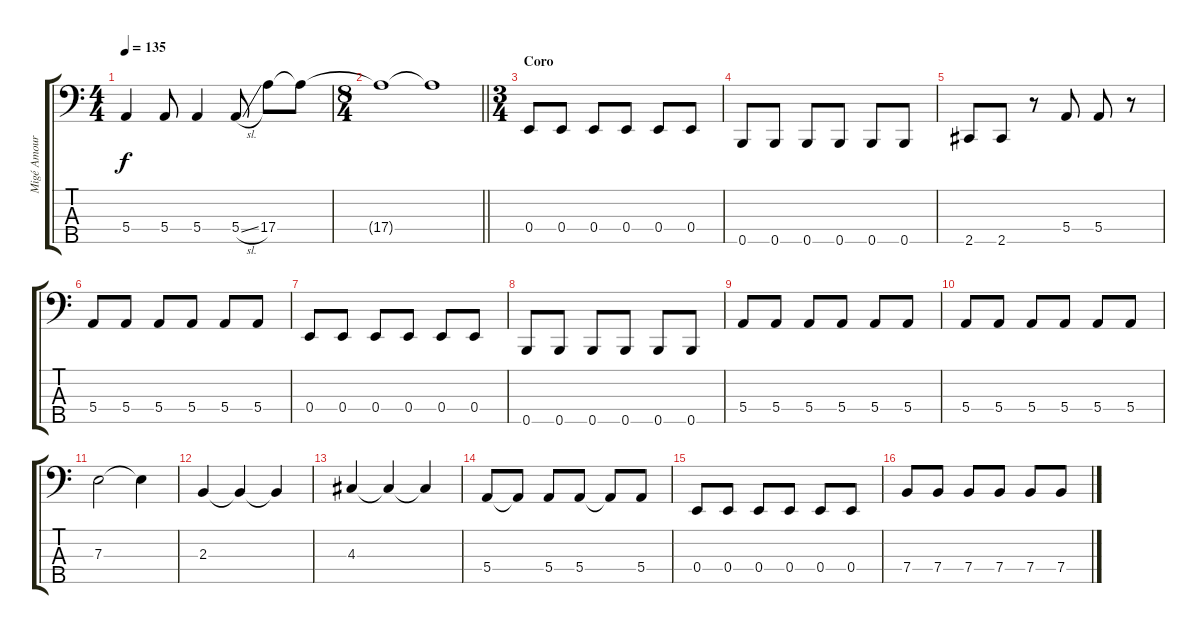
\track ("Migé Amour" "Migé Amour") {instrument electricbassfinger}
\staff {score tabs}
\tuning (G2 D2 A1 E1 B0) {hide}
\ts (4 4)
\tempo 135
\clef f4
\ks c
5.4.4{dy f} 5.4.8 5.4.4 5.4{sl}.8 17.4.8 17.4{t}.8 |
\ts (8 4)
\barLineRight lightlight
17.4{t}.1 17.4{t}.1 |
\ts (3 4)
\section ("" "Coro")
0.4.8 0.4.8 0.4.8 0.4.8 0.4.8 0.4.8 |
0.5.8 0.5.8 0.5.8 0.5.8 0.5.8 0.5.8 |
2.5.8 2.5.8 r.8 5.4.8 5.4.8 r.8 |
5.4.8 5.4.8 5.4.8 5.4.8 5.4.8 5.4.8 |
0.4.8 0.4.8 0.4.8 0.4.8 0.4.8 0.4.8 |
0.5.8 0.5.8 0.5.8 0.5.8 0.5.8 0.5.8 |
5.4.8 5.4.8 5.4.8 5.4.8 5.4.8 5.4.8 |
5.4.8 5.4.8 5.4.8 5.4.8 5.4.8 5.4.8 |
7.3.2 7.3{t}.4 |
2.3.4 2.3{t}.4 2.3{t}.4 |
4.3.4 4.3{t}.4 4.3{t}.4 |
5.4.8 5.4{t}.8 5.4.8 5.4.8 5.4{t}.8 5.4.8 |
0.4.8 0.4.8 0.4.8 0.4.8 0.4.8 0.4.8 |
7.4.8 7.4.8 7.4.8 7.4.8 7.4.8 7.4.8
